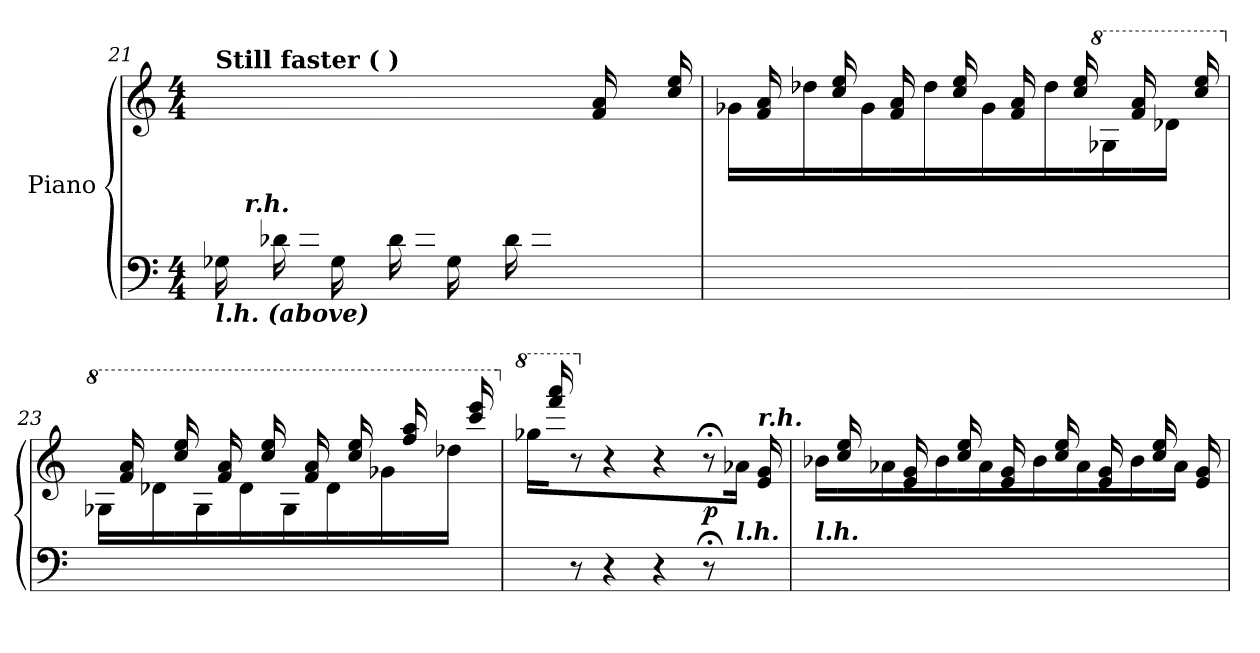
**kern	**kern	**dynam
*part1	*part1	*part1
*staff2	*staff1	*staff1/2
*I"Piano	*	*
*clefF4	*clefG2	*
*k[]	*k[]	*
*M4/4	*M4/4	*
*MM160	*MM160	*
=21	=21	=21
*^	*^	*
!	!	!LO:TX:a:B:t=Still faster   (            )	!	!
!LO:TX:b:Bi:t=l.h. (above)	!	!	!	!
16ryy	16G-X\	16ryy	2.ryy	.
!	!	!LO:TX:b:Bi:t=r.h.	!	!
16F\ 16A\LL	16ryy	16ryy	.	.
16ryy	16d-X\	16ryy	.	.
16c\ 16e\J	16ryy	16ryy	.	.
16ryy	16G-\	16ryy	.	.
16F\ 16A\JL	16ryy	16ryy	.	.
16ryy	16d-\	16ryy	.	.
16c\ 16e\JL	16ryy	16ryy	.	.
16ryy	16G-\	16ryy	.	.
16F\ 16A\JL	16ryy	16ryy	.	.
16ryy	16d-\	16ryy	.	.
16c\ 16e\JJ	16ryy	16ryy	.	.
4ryy	16ryy	16ryy	16g-X\KL	.
.	16ryy	16f/ 16a/	16ryy	.
.	16ryy	16ryy	16dd-X\JJ	.
.	16ryy	16cc/ 16ee/	16ryy	.
*v	*v	*	*	*
!!LO:PB:g=z	!!
=22	=22	=22	=22
16ryy	16ryy	16g-X\LL	.
16ryy	16f/ 16a/	16ryy	.
16ryy	16ryy	16dd-X\J	.
16ryy	16cc/ 16ee/	16ryy	.
16ryy	16ryy	16g-\JL	.
16ryy	16f/ 16a/	16ryy	.
16ryy	16ryy	16dd-\JL	.
16ryy	16cc/ 16ee/	16ryy	.
16ryy	16ryy	16g-\JL	.
16ryy	16f/ 16a/	16ryy	.
16ryy	16ryy	16dd-\JL	.
16ryy	16cc/ 16ee/	16ryy	.
*	*8va	*	*
16ryy	16ryy	16g-\JL	.
16ryy	16ff/ 16aa/	16ryy	.
16ryy	16ryy	16dd-\JJ	.
16ryy	16ccc/ 16eee/	16ryy	.
=23	=23	=23	=23
*	*X8va	*	*
*	*8va	*	*
16ryy	16ryy	16g-X\LL	.
16ryy	16ff/ 16aa/	16ryy	.
16ryy	16ryy	16dd-X\J	.
16ryy	16ccc/ 16eee/	16ryy	.
16ryy	16ryy	16g-\JL	.
16ryy	16ff/ 16aa/	16ryy	.
16ryy	16ryy	16dd-\JL	.
16ryy	16ccc/ 16eee/	16ryy	.
16ryy	16ryy	16g-\JL	.
16ryy	16ff/ 16aa/	16ryy	.
16ryy	16ryy	16dd-\JL	.
16ryy	16ccc/ 16eee/	16ryy	.
16ryy	16ryy	16gg-X\JL	.
16ryy	16fff/ 16aaa/	16ryy	.
16ryy	16ryy	16ddd-X\JJ	.
16ryy	16cccc/ 16eeee/	16ryy	.
!!LO:LB:g=z	!!
=24	=24	=24	=24
*	*X8va	*	*
*	*8va	*	*
16ryy	16ryy	16ggg-X\KL	.
16ryy	16ffff/ 16aaaa/	16ryy	.
*	*v	*v	*
*	*X8va	*
8r	8r	.
4r	4r	.
4r	4r	.
!	!	!LO:DY:b
8r;<	8r;<	p
*	*^	*
!LO:TX:a:Bi:t=l.h.	!	!	!
16ryy	16ryy	16a-X\JJ	.
!	!LO:TX:a:Bi:t=r.h.	!	!
16ryy	16e/ 16g/	16ryy	.
=25	=25	=25	=25
!LO:TX:a:Bi:t=l.h.	!	!	!
16ryy	16ryy	16b-X\LL	.
16ryy	16cc/ 16ee/	16ryy	.
16ryy	16ryy	16a-X\J	.
16ryy	16e/ 16g/	16ryy	.
16ryy	16ryy	16b-\JL	.
16ryy	16cc/ 16ee/	16ryy	.
16ryy	16ryy	16a-\JL	.
16ryy	16e/ 16g/	16ryy	.
16ryy	16ryy	16b-\JL	.
16ryy	16cc/ 16ee/	16ryy	.
16ryy	16ryy	16a-\JL	.
16ryy	16e/ 16g/	16ryy	.
16ryy	16ryy	16b-\JL	.
16ryy	16cc/ 16ee/	16ryy	.
16ryy	16ryy	16a-\JJ	.
16ryy	16e/ 16g/	16ryy	.
*	*v	*v	*
=	=	=
*-	*-	*-
